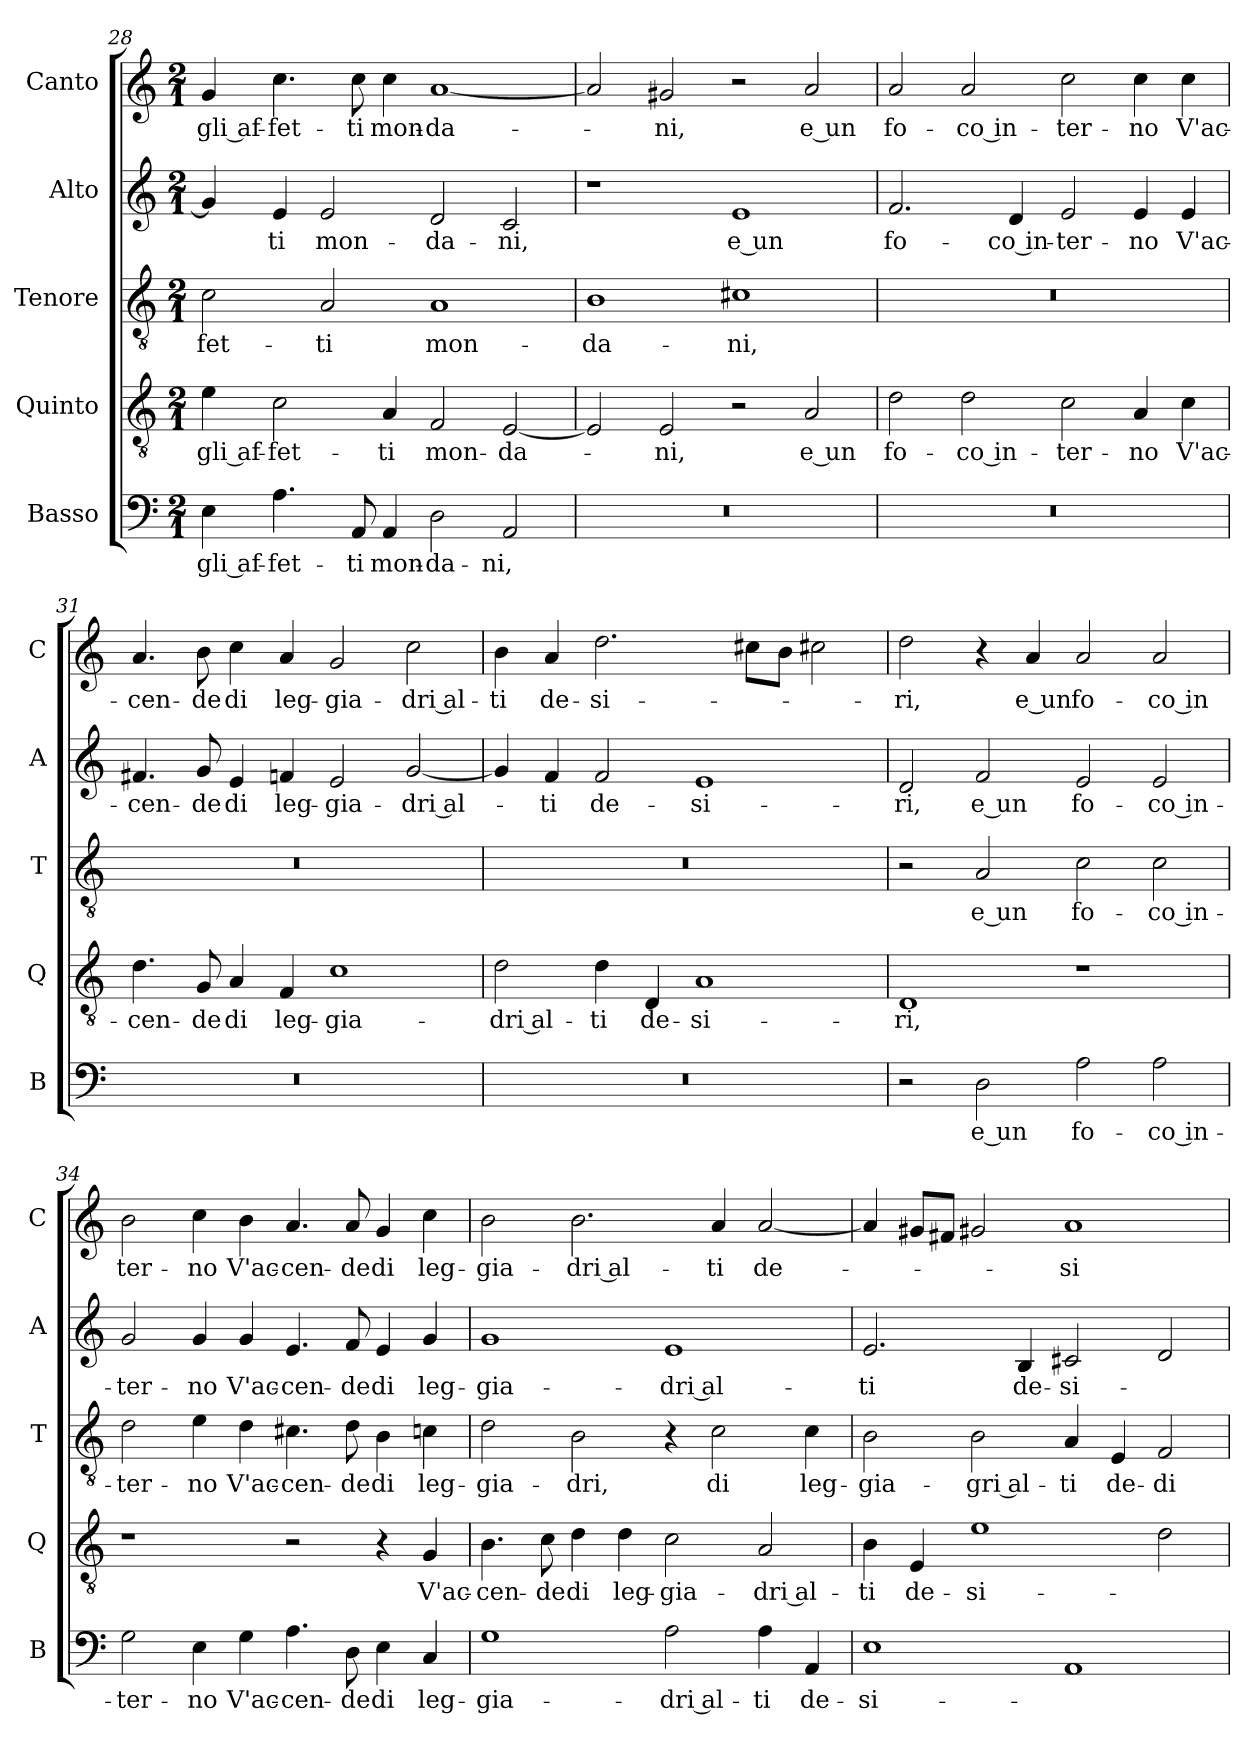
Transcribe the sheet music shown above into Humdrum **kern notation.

**kern	**text	**kern	**text	**kern	**text	**kern	**text	**kern	**text
*part5	*part5	*part4	*part4	*part3	*part3	*part2	*part2	*part1	*part1
*staff5	*staff5	*staff4	*staff4	*staff3	*staff3	*staff2	*staff2	*staff1	*staff1
*I"Basso	*	*I"Quinto	*	*I"Tenore	*	*I"Alto	*	*I"Canto	*
*I'B	*	*I'Q	*	*I'T	*	*I'A	*	*I'C	*
*clefF4	*	*clefGv2	*	*clefGv2	*	*clefG2	*	*clefG2	*
*k[]	*	*k[]	*	*k[]	*	*k[]	*	*k[]	*
*M2/1	*	*M2/1	*	*M2/1	*	*M2/1	*	*M2/1	*
=28	=28	=28	=28	=28	=28	=28	=28	=28	=28
4E	gli af-	4e	gli af-	2c	-fet-	4g]	.	4g	gli af-
4.A	-fet-	2c	-fet-	.	.	4e	-ti	4.cc	-fet-
.	.	.	.	2A	-ti	2e	mon-	.	.
8AA	-ti	.	.	.	.	.	.	8cc	-ti
4AA	mon-	4A	-ti	.	.	.	.	4cc	mon-
2D	-da-	2F	mon-	1A	mon-	2d	-da-	[1a	-da-
2AA	-ni,	[2E	-da-	.	.	2c	-ni,	.	.
=29	=29	=29	=29	=29	=29	=29	=29	=29	=29
0r	.	2E]	.	1B	-da-	1r	.	2a]	.
.	.	2E	-ni,	.	.	.	.	2g#X	-ni,
.	.	2r	.	1c#X	-ni,	1e	e un	2r	.
.	.	2A	e un	.	.	.	.	2a	e un
=30	=30	=30	=30	=30	=30	=30	=30	=30	=30
0r	.	2d	fo-	0r	.	2.f	fo-	2a	fo-
.	.	2d	-co in-	.	.	.	.	2a	-co in-
.	.	.	.	.	.	4d	-co in-	.	.
.	.	2c	-ter-	.	.	2e	-ter-	2cc	-ter-
.	.	4A	-no	.	.	4e	-no	4cc	-no
.	.	4c	V'ac-	.	.	4e	V'ac-	4cc	V'ac-
=31	=31	=31	=31	=31	=31	=31	=31	=31	=31
0r	.	4.d	-cen-	0r	.	4.f#X	-cen-	4.a	-cen-
.	.	8G	-de	.	.	8g	-de	8b	-de
.	.	4A	di	.	.	4e	di	4cc	di
.	.	4F	leg-	.	.	4fn	leg-	4a	leg-
.	.	1c	-gia-	.	.	2e	-gia-	2g	-gia-
.	.	.	.	.	.	[2g	-dri al-	2cc	-dri al-
=32	=32	=32	=32	=32	=32	=32	=32	=32	=32
0r	.	2d	-dri al-	0r	.	4g]	.	4b	-ti
.	.	.	.	.	.	4f	-ti	4a	de-
.	.	4d	-ti	.	.	2f	de-	2.dd	-si-
.	.	4D	de-	.	.	.	.	.	.
.	.	1A	-si-	.	.	1e	-si-	.	.
.	.	.	.	.	.	.	.	8cc#XL	.
.	.	.	.	.	.	.	.	8bJ	.
.	.	.	.	.	.	.	.	2cc#X	.
=33	=33	=33	=33	=33	=33	=33	=33	=33	=33
2r	.	1D	-ri,	2r	.	2d	-ri,	2dd	-ri,
2D	e un	.	.	2A	e un	2f	e un	4r	.
.	.	.	.	.	.	.	.	4a	e un
2A	fo-	1r	.	2c	fo-	2e	fo-	2a	fo-
2A	-co in-	.	.	2c	-co in-	2e	-co in-	2a	-co in
=34	=34	=34	=34	=34	=34	=34	=34	=34	=34
2G	-ter-	1r	.	2d	-ter-	2g	-ter-	2b	ter-
4E	-no	.	.	4e	-no	4g	-no	4cc	-no
4G	V'ac-	.	.	4d	V'ac-	4g	V'ac-	4b	V'ac-
4.A	-cen-	2r	.	4.c#X	-cen-	4.e	-cen-	4.a	-cen-
8D	-de	.	.	8d	-de	8f	-de	8a	-de
4E	di	4r	.	4B	di	4e	di	4g	di
4C	leg-	4G	V'ac-	4cn	leg-	4g	leg-	4cc	leg-
=35	=35	=35	=35	=35	=35	=35	=35	=35	=35
1G	-gia-	4.B	-cen-	2d	-gia-	1g	-gia-	2b	-gia-
.	.	8c	-de	.	.	.	.	.	.
.	.	4d	di	2B	-dri,	.	.	2.b	-dri al-
.	.	4d	leg-	.	.	.	.	.	.
2A	-dri al-	2c	-gia-	4r	.	1e	-dri al-	.	.
.	.	.	.	2c	di	.	.	4a	-ti
4A	-ti	2A	-dri al-	.	.	.	.	[2a	de-
4AA	de-	.	.	4c	leg-	.	.	.	.
=36	=36	=36	=36	=36	=36	=36	=36	=36	=36
1E	-si-	4B	-ti	2B	-gia-	2.e	-ti	4a]	.
.	.	4E	de-	.	.	.	.	8g#XL	.
.	.	.	.	.	.	.	.	8f#XJ	.
.	.	1e	-si-	2B	-gri al-	.	.	2g#X	.
.	.	.	.	.	.	4B	de-	.	.
1AA	.	.	.	4A	-ti	2c#X	-si-	1a	-si-
.	.	.	.	4E	de-	.	.	.	.
.	.	2d	.	2F	-di-	2d	.	.	.
=	=	=	=	=	=	=	=	=	=
*-	*-	*-	*-	*-	*-	*-	*-	*-	*-
